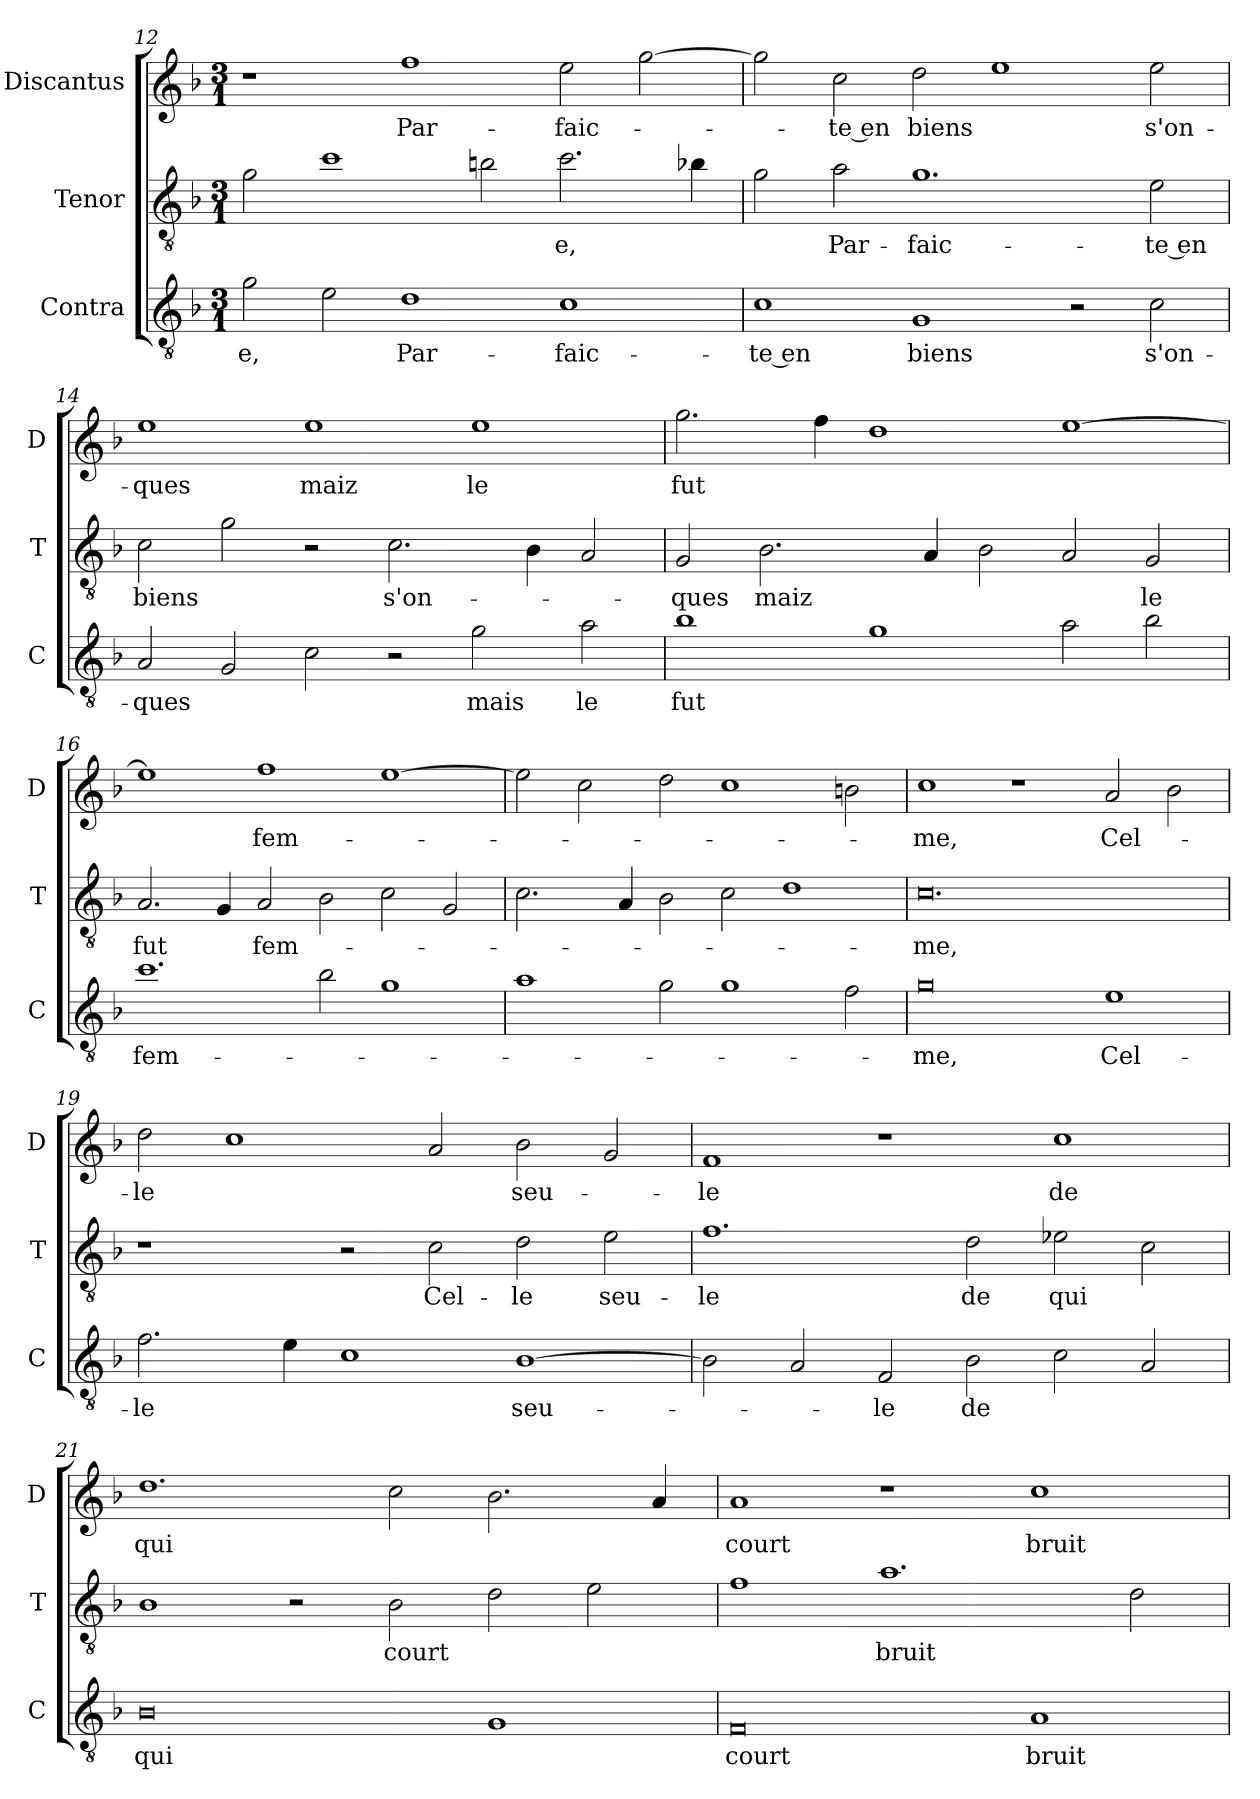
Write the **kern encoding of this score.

**kern	**text	**kern	**text	**kern	**text
*part3	*part3	*part2	*part2	*part1	*part1
*staff3	*staff3	*staff2	*staff2	*staff1	*staff1
*I"Contra	*	*I"Tenor	*	*I"Discantus	*
*I'C	*	*I'T	*	*I'D	*
*clefGv2	*	*clefGv2	*	*clefG2	*
*k[b-]	*	*k[b-]	*	*k[b-]	*
*M3/1	*	*M3/1	*	*M3/1	*
=12	=12	=12	=12	=12	=12
2g\	-e,	2g\	.	1r	.
2e\	.	1cc	.	.	.
1d	Par-	.	.	1ff	Par-
.	.	2bn\	.	.	.
1c	-faic-	2.cc\	-e,	2ee\	-faic-
.	.	.	.	[2gg\	.
.	.	4b-X\	.	.	.
=13	=13	=13	=13	=13	=13
1c	-te en	2g\	.	2gg\]	.
.	.	2a\	Par-	2cc\	-te en
1G	biens	1.g	-faic-	2dd\	biens
.	.	.	.	1ee	.
2r	.	.	.	.	.
2c\	s'on-	2e\	-te en	2ee\	s'on-
=14	=14	=14	=14	=14	=14
2A/	-ques	2c\	biens	1ee	-ques
2G/	.	2g\	.	.	.
2c\	.	2r	.	1ee	maiz
2r	.	2.c\	s'on-	.	.
2g\	mais	.	.	1ee	le
.	.	4B-\	.	.	.
2a\	le	2A/	.	.	.
=15	=15	=15	=15	=15	=15
1b-	fut	2G/	-ques	2.gg\	fut
.	.	2.B-\	maiz	.	.
.	.	.	.	4ff\	.
1g	.	.	.	1dd	.
.	.	4A/	.	.	.
.	.	2B-\	.	.	.
2a\	.	2A/	.	[1ee	.
2b-\	.	2G/	le	.	.
=16	=16	=16	=16	=16	=16
1.cc	fem-	2.A/	fut	1ee]	.
.	.	4G/	.	.	.
.	.	2A/	fem-	1ff	fem-
2b-\	.	2B-\	.	.	.
1g	.	2c\	.	[1ee	.
.	.	2G/	.	.	.
=17	=17	=17	=17	=17	=17
1a	.	2.c\	.	2ee\]	.
.	.	.	.	2cc\	.
.	.	4A/	.	.	.
2g\	.	2B-\	.	2dd\	.
1g	.	2c\	.	1cc	.
.	.	1d	.	.	.
2f\	.	.	.	2bn\	.
=18	=18	=18	=18	=18	=18
0g	-me,	0.c	-me,	1cc	-me,
.	.	.	.	1r	.
1e	Cel-	.	.	2a/	Cel-
.	.	.	.	2b-\	.
=19	=19	=19	=19	=19	=19
2.f\	-le	1r	.	2dd\	-le
.	.	.	.	1cc	.
4e\	.	.	.	.	.
1c	.	2r	.	.	.
.	.	2c\	Cel-	2a/	.
[1B-	seu-	2d\	-le	2b-\	seu-
.	.	2e\	seu-	2g/	.
=20	=20	=20	=20	=20	=20
2B-\]	.	1.f	-le	1f	-le
2A/	.	.	.	.	.
2F/	-le	.	.	1r	.
2B-\	de	2d\	de	.	.
2c\	.	2e-X\	qui	1cc	de
2A/	.	2c\	.	.	.
=21	=21	=21	=21	=21	=21
0B-	qui	1B-	.	1.dd	qui
.	.	2r	.	.	.
.	.	2B-\	court	2cc\	.
1G	.	2d\	.	2.b-\	.
.	.	2e\	.	.	.
.	.	.	.	4a/	.
=22	=22	=22	=22	=22	=22
0F	court	1f	.	1a	court
.	.	1.a	bruit	1r	.
1A	bruit	.	.	1cc	bruit
.	.	2d\	.	.	.
=	=	=	=	=	=
*-	*-	*-	*-	*-	*-
